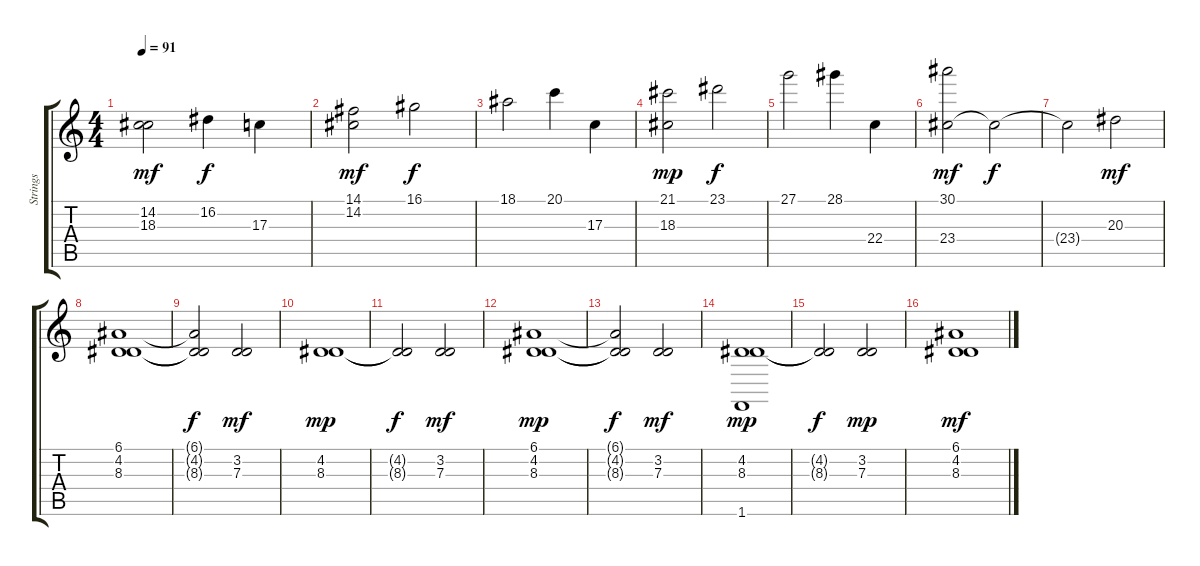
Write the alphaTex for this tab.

\track ("Strings" "Strings") {instrument stringensemble2}
\staff {score tabs}
\tuning (E4 B3 G3 D3 A2 E2) {hide}
\ts (4 4)
\tempo 91
\clef g2
\ks c
(14.2 18.3).2{dy mf} 16.2.4{dy f} 17.3.4 |
(14.1 14.2).2{dy mf} 16.1.2{dy f} |
18.1.2 20.1.4 17.3.4 |
(21.1 18.3).2{dy mp} 23.1.2{dy f} |
27.1.2 28.1.4 22.4.4 |
(30.1 23.4).2{dy mf} 23.4{t}.2{dy f} |
23.4{t}.2 20.3.2{dy mf} |
(6.1 4.2 8.3).1 |
(6.1{t} 4.2{t} 8.3{t}).2{dy f} (3.2 7.3).2{dy mf} |
(4.2 8.3).1{dy mp} |
(4.2{t} 8.3{t}).2{dy f} (3.2 7.3).2{dy mf} |
(6.1 4.2 8.3).1{dy mp} |
(6.1{t} 4.2{t} 8.3{t}).2{dy f} (3.2 7.3).2{dy mf} |
(4.2 8.3 1.6).1{dy mp} |
(4.2{t} 8.3{t}).2{dy f} (3.2 7.3).2{dy mp} |
(6.1 4.2 8.3).1{dy mf}
